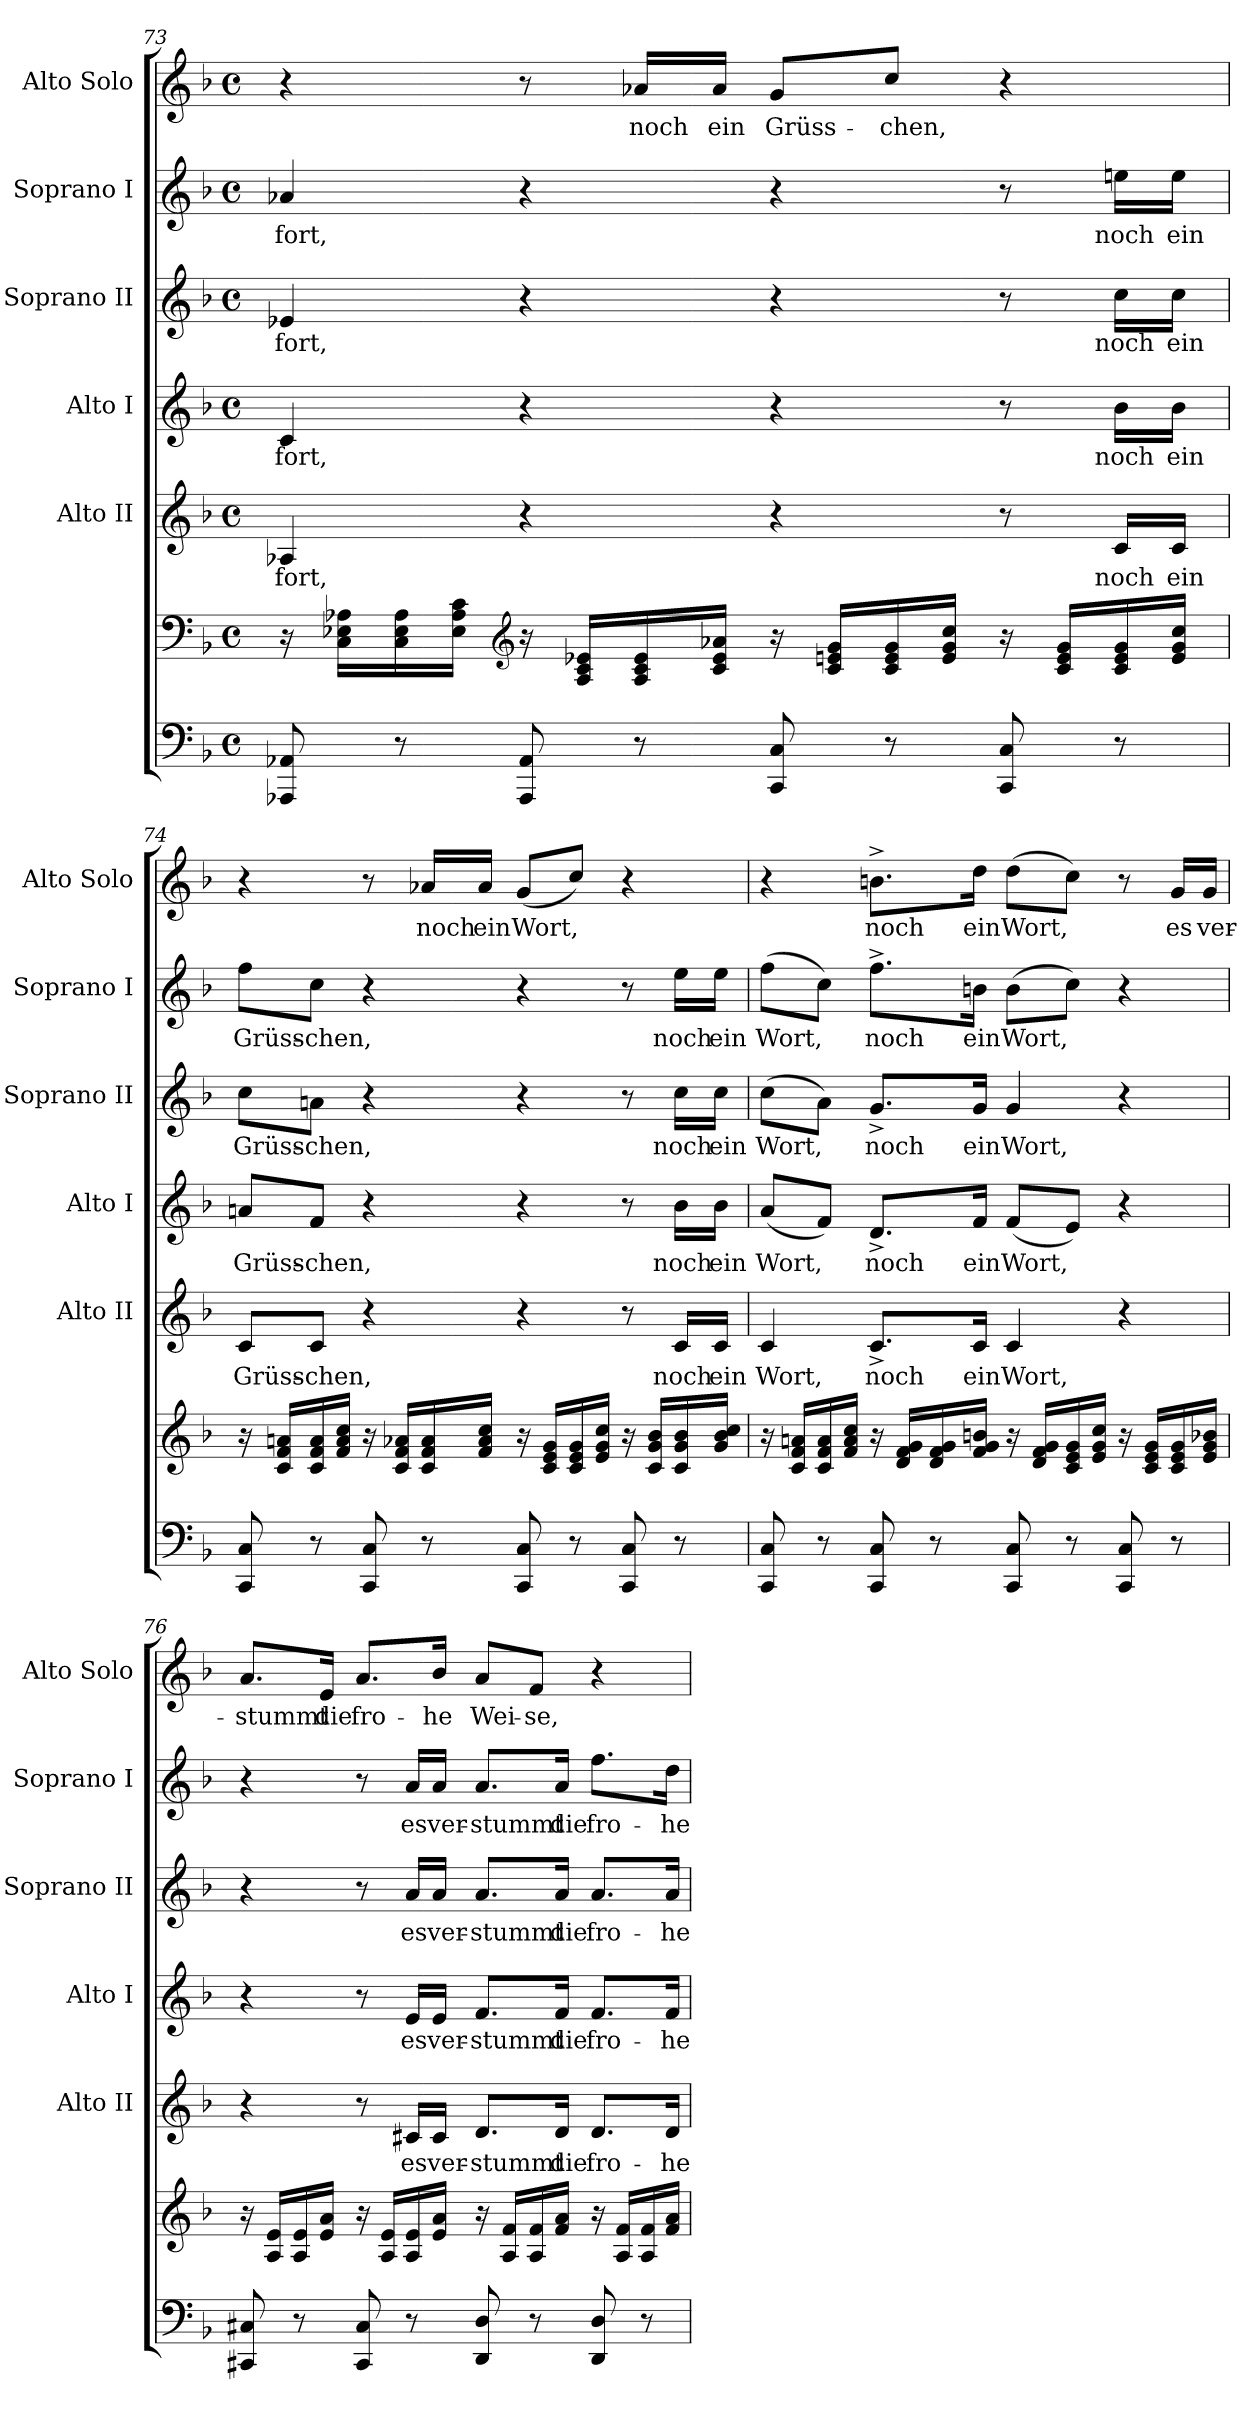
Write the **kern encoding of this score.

**kern	**kern	**kern	**text	**kern	**text	**kern	**text	**kern	**text	**kern	**text
*part7	*part6	*part5	*part5	*part4	*part4	*part3	*part3	*part2	*part2	*part1	*part1
*staff7	*staff6	*staff5	*staff5	*staff4	*staff4	*staff3	*staff3	*staff2	*staff2	*staff1	*staff1
*	*	*I"Alto II	*	*I"Alto I	*	*I"Soprano II	*	*I"Soprano I	*	*I"Alto Solo	*
*	*	*I'Alto II	*	*I'Alto I	*	*I'Soprano II	*	*I'Soprano I	*	*I'Alto Solo	*
*clefF4	*clefF4	*clefG2	*	*clefG2	*	*clefG2	*	*clefG2	*	*clefG2	*
*k[b-]	*k[b-]	*k[b-]	*	*k[b-]	*	*k[b-]	*	*k[b-]	*	*k[b-]	*
*F:	*F:	*F:	*	*F:	*	*F:	*	*F:	*	*F:	*
*M4/4	*M4/4	*M4/4	*	*M4/4	*	*M4/4	*	*M4/4	*	*M4/4	*
*met(c)	*met(c)	*met(c)	*	*met(c)	*	*met(c)	*	*met(c)	*	*met(c)	*
=73	=73	=73	=73	=73	=73	=73	=73	=73	=73	=73	=73
8AAA-X/ 8AA-X/	16r	4A-X/	fort,	4c/	fort,	4e-X/	fort,	4a-X/	fort,	4r	.
.	16C\ 16E-X\ 16A-X\LL	.	.	.	.	.	.	.	.	.	.
8r	16C\ 16E-\ 16A-\	.	.	.	.	.	.	.	.	.	.
.	16E-\ 16A-\ 16c\JJ	.	.	.	.	.	.	.	.	.	.
*	*clefG2	*	*	*	*	*	*	*	*	*	*
8AAA-/ 8AA-/	16r	4r	.	4r	.	4r	.	4r	.	8r	.
.	16A-/ 16c/ 16e-X/LL	.	.	.	.	.	.	.	.	.	.
8r	16A-/ 16c/ 16e-/	.	.	.	.	.	.	.	.	16a-X/LL	noch
.	16c/ 16e-/ 16a-X/JJ	.	.	.	.	.	.	.	.	16a-/JJ	ein
8CC/ 8C/	16r	4r	.	4r	.	4r	.	4r	.	8g/L	Grüss-
.	16c/ 16en/ 16g/LL	.	.	.	.	.	.	.	.	.	.
8r	16c/ 16e/ 16g/	.	.	.	.	.	.	.	.	8cc/J	-chen,
.	16e/ 16g/ 16cc/JJ	.	.	.	.	.	.	.	.	.	.
8CC/ 8C/	16r	8r	.	8r	.	8r	.	8r	.	4r	.
.	16c/ 16e/ 16g/LL	.	.	.	.	.	.	.	.	.	.
8r	16c/ 16e/ 16g/	16c/LL	noch	16b-\LL	noch	16cc\LL	noch	16een\LL	noch	.	.
.	16e/ 16g/ 16cc/JJ	16c/JJ	ein	16b-\JJ	ein	16cc\JJ	ein	16ee\JJ	ein	.	.
!!LO:LB:g=z
=74	=74	=74	=74	=74	=74	=74	=74	=74	=74	=74	=74
8CC/ 8C/	16r	8c/L	Grüss-	8an/L	Grüss-	8cc\L	Grüss-	8ff\L	Grüss-	4r	.
.	16c/ 16f/ 16an/LL	.	.	.	.	.	.	.	.	.	.
8r	16c/ 16f/ 16a/	8c/J	-chen,	8f/J	-chen,	8an\J	-chen,	8cc\J	-chen,	.	.
.	16f/ 16a/ 16cc/JJ	.	.	.	.	.	.	.	.	.	.
8CC/ 8C/	16r	4r	.	4r	.	4r	.	4r	.	8r	.
.	16c/ 16f/ 16a-X/LL	.	.	.	.	.	.	.	.	.	.
8r	16c/ 16f/ 16a-/	.	.	.	.	.	.	.	.	16a-X/LL	noch
.	16f/ 16a-/ 16cc/JJ	.	.	.	.	.	.	.	.	16a-/JJ	ein
8CC/ 8C/	16r	4r	.	4r	.	4r	.	4r	.	(8g/L	Wort,
.	16c/ 16e/ 16g/LL	.	.	.	.	.	.	.	.	.	.
8r	16c/ 16e/ 16g/	.	.	.	.	.	.	.	.	8cc/J)	.
.	16e/ 16g/ 16cc/JJ	.	.	.	.	.	.	.	.	.	.
8CC/ 8C/	16r	8r	.	8r	.	8r	.	8r	.	4r	.
.	16c/ 16g/ 16b-/LL	.	.	.	.	.	.	.	.	.	.
8r	16c/ 16g/ 16b-/	16c/LL	noch	16b-\LL	noch	16cc\LL	noch	16ee\LL	noch	.	.
.	16g/ 16b-/ 16cc/JJ	16c/JJ	ein	16b-\JJ	ein	16cc\JJ	ein	16ee\JJ	ein	.	.
=75	=75	=75	=75	=75	=75	=75	=75	=75	=75	=75	=75
8CC/ 8C/	16r	4c/	Wort,	(8a/L	Wort,	(8cc\L	Wort,	(8ff\L	Wort,	4r	.
.	16c/ 16f/ 16an/LL	.	.	.	.	.	.	.	.	.	.
8r	16c/ 16f/ 16a/	.	.	8f/J)	.	8a\J)	.	8cc\J)	.	.	.
.	16f/ 16a/ 16cc/JJ	.	.	.	.	.	.	.	.	.	.
8CC/ 8C/	16r	8.c^</L	noch	8.d^</L	noch	8.g^</L	noch	8.ff^>\L	noch	8.bn^>\L	noch
.	16d/ 16f/ 16g/LL	.	.	.	.	.	.	.	.	.	.
8r	16d/ 16f/ 16g/	.	.	.	.	.	.	.	.	.	.
.	16f/ 16g/ 16bn/JJ	16c/Jk	ein	16f/Jk	ein	16g/Jk	ein	16bn\Jk	ein	16dd\Jk	ein
8CC/ 8C/	16r	4c/	Wort,	(8f/L	Wort,	4g/	Wort,	(8b\L	Wort,	(8dd\L	Wort,
.	16d/ 16f/ 16g/LL	.	.	.	.	.	.	.	.	.	.
8r	16c/ 16e/ 16g/	.	.	8e/J)	.	.	.	8cc\J)	.	8cc\J)	.
.	16e/ 16g/ 16cc/JJ	.	.	.	.	.	.	.	.	.	.
8CC/ 8C/	16r	4r	.	4r	.	4r	.	4r	.	8r	.
.	16c/ 16e/ 16g/LL	.	.	.	.	.	.	.	.	.	.
8r	16c/ 16e/ 16g/	.	.	.	.	.	.	.	.	16g/LL	es
.	16e/ 16g/ 16b-X/JJ	.	.	.	.	.	.	.	.	16g/JJ	ver-
!!LO:PB:g=z
=76	=76	=76	=76	=76	=76	=76	=76	=76	=76	=76	=76
8CC#X/ 8C#X/	16r	4r	.	4r	.	4r	.	4r	.	8.a/L	-stummt
.	16A/ 16e/LL	.	.	.	.	.	.	.	.	.	.
8r	16A/ 16e/	.	.	.	.	.	.	.	.	.	.
.	16e/ 16a/JJ	.	.	.	.	.	.	.	.	16e/Jk	die
8CC#/ 8C#/	16r	8r	.	8r	.	8r	.	8r	.	8.a/L	fro-
.	16A/ 16e/LL	.	.	.	.	.	.	.	.	.	.
8r	16A/ 16e/	16c#X/LL	es	16e/LL	es	16a/LL	es	16a/LL	es	.	.
.	16e/ 16a/JJ	16c#/JJ	ver-	16e/JJ	ver-	16a/JJ	ver-	16a/JJ	ver-	16b-/Jk	-he
8DD/ 8D/	16r	8.d/L	-stummt	8.f/L	-stummt	8.a/L	-stummt	8.a/L	-stummt	8a/L	Wei-
.	16A/ 16f/LL	.	.	.	.	.	.	.	.	.	.
8r	16A/ 16f/	.	.	.	.	.	.	.	.	8f/J	-se,
.	16f/ 16a/JJ	16d/Jk	die	16f/Jk	die	16a/Jk	die	16a/Jk	die	.	.
8DD/ 8D/	16r	8.d/L	fro-	8.f/L	fro-	8.a/L	fro-	8.ff\L	fro-	4r	.
.	16A/ 16f/LL	.	.	.	.	.	.	.	.	.	.
8r	16A/ 16f/	.	.	.	.	.	.	.	.	.	.
.	16f/ 16a/JJ	16d/Jk	-he	16f/Jk	-he	16a/Jk	-he	16dd\Jk	-he	.	.
=	=	=	=	=	=	=	=	=	=	=	=
*-	*-	*-	*-	*-	*-	*-	*-	*-	*-	*-	*-
